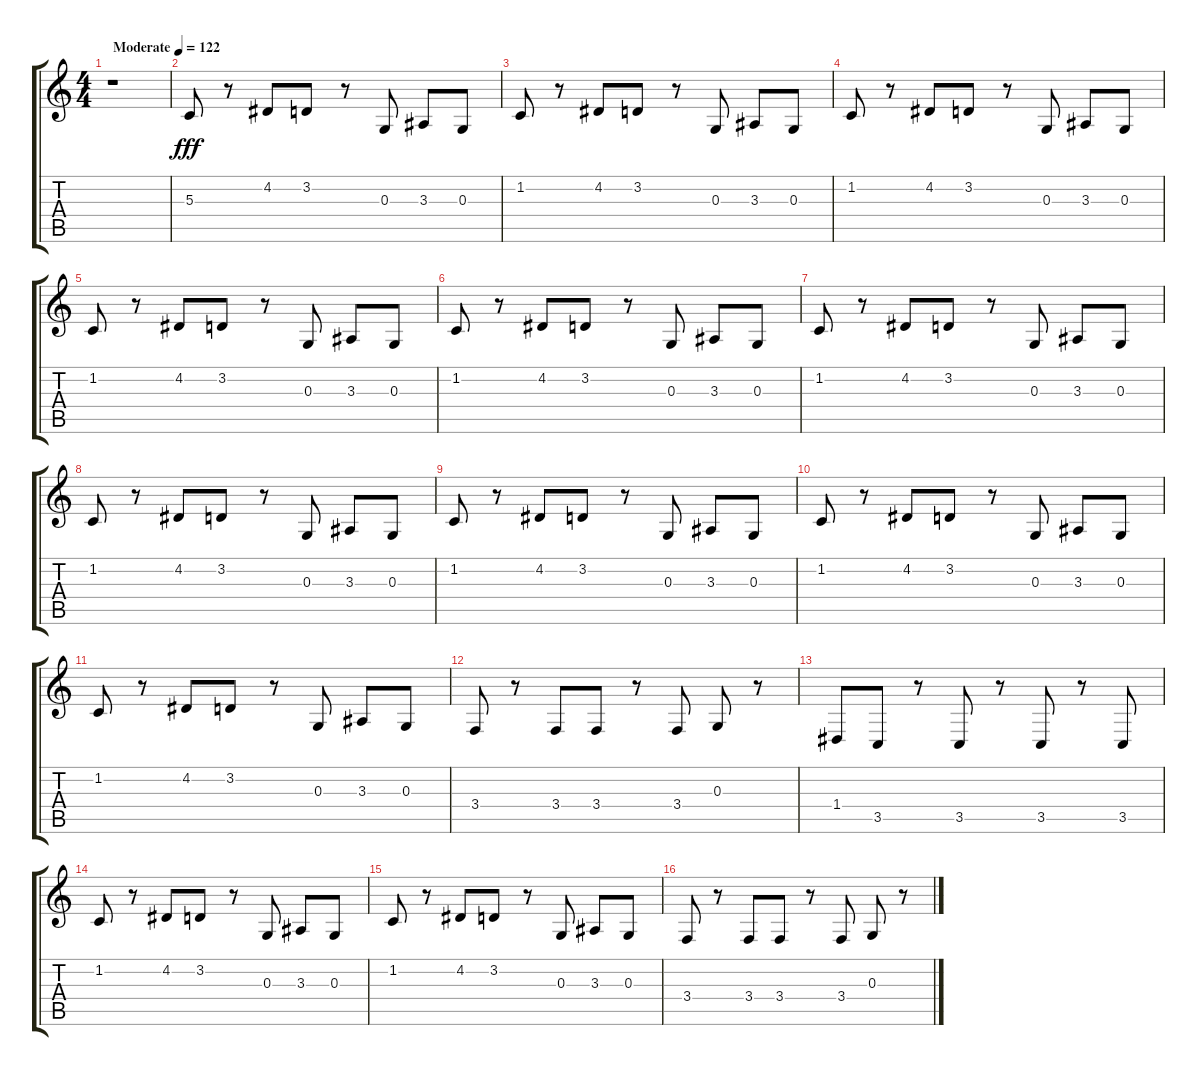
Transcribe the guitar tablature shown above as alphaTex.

\track "" {instrument synthbrass1}
\staff {score tabs}
\tuning (E4 B3 G3 D3 A2 E2) {hide}
\ts (4 4)
\tempo (122 "Moderate")
\clef g2
\ks c
r.1{dy fff instrument synthbrass1} |
5.3.8 r.8 4.2.8 3.2.8 r.8 0.3.8 3.3.8 0.3.8 |
1.2.8 r.8 4.2.8 3.2.8 r.8 0.3.8 3.3.8 0.3.8 |
1.2.8 r.8 4.2.8 3.2.8 r.8 0.3.8 3.3.8 0.3.8 |
1.2.8 r.8 4.2.8 3.2.8 r.8 0.3.8 3.3.8 0.3.8 |
1.2.8 r.8 4.2.8 3.2.8 r.8 0.3.8 3.3.8 0.3.8 |
1.2.8 r.8 4.2.8 3.2.8 r.8 0.3.8 3.3.8 0.3.8 |
1.2.8 r.8 4.2.8 3.2.8 r.8 0.3.8 3.3.8 0.3.8 |
1.2.8 r.8 4.2.8 3.2.8 r.8 0.3.8 3.3.8 0.3.8 |
1.2.8 r.8 4.2.8 3.2.8 r.8 0.3.8 3.3.8 0.3.8 |
1.2.8 r.8 4.2.8 3.2.8 r.8 0.3.8 3.3.8 0.3.8 |
3.4.8 r.8 3.4.8 3.4.8 r.8 3.4.8 0.3.8 r.8 |
1.4.8 3.5.8 r.8 3.5.8 r.8 3.5.8 r.8 3.5.8 |
1.2.8 r.8 4.2.8 3.2.8 r.8 0.3.8 3.3.8 0.3.8 |
1.2.8 r.8 4.2.8 3.2.8 r.8 0.3.8 3.3.8 0.3.8 |
3.4.8 r.8 3.4.8 3.4.8 r.8 3.4.8 0.3.8 r.8
